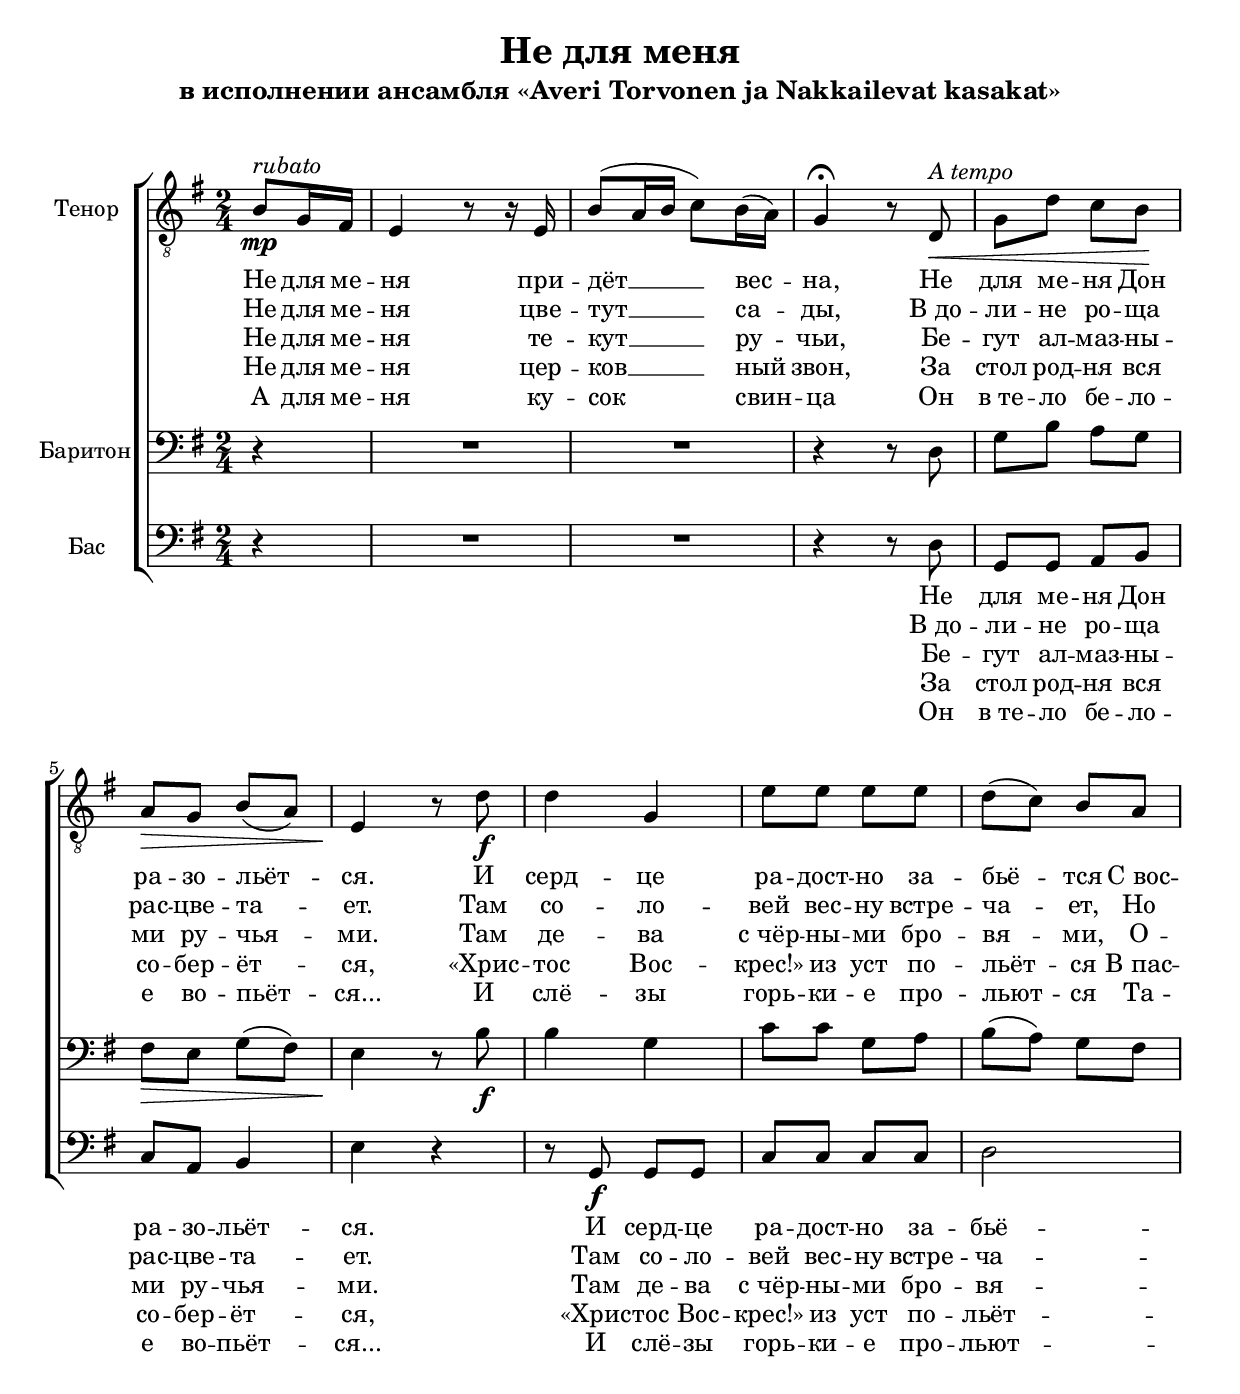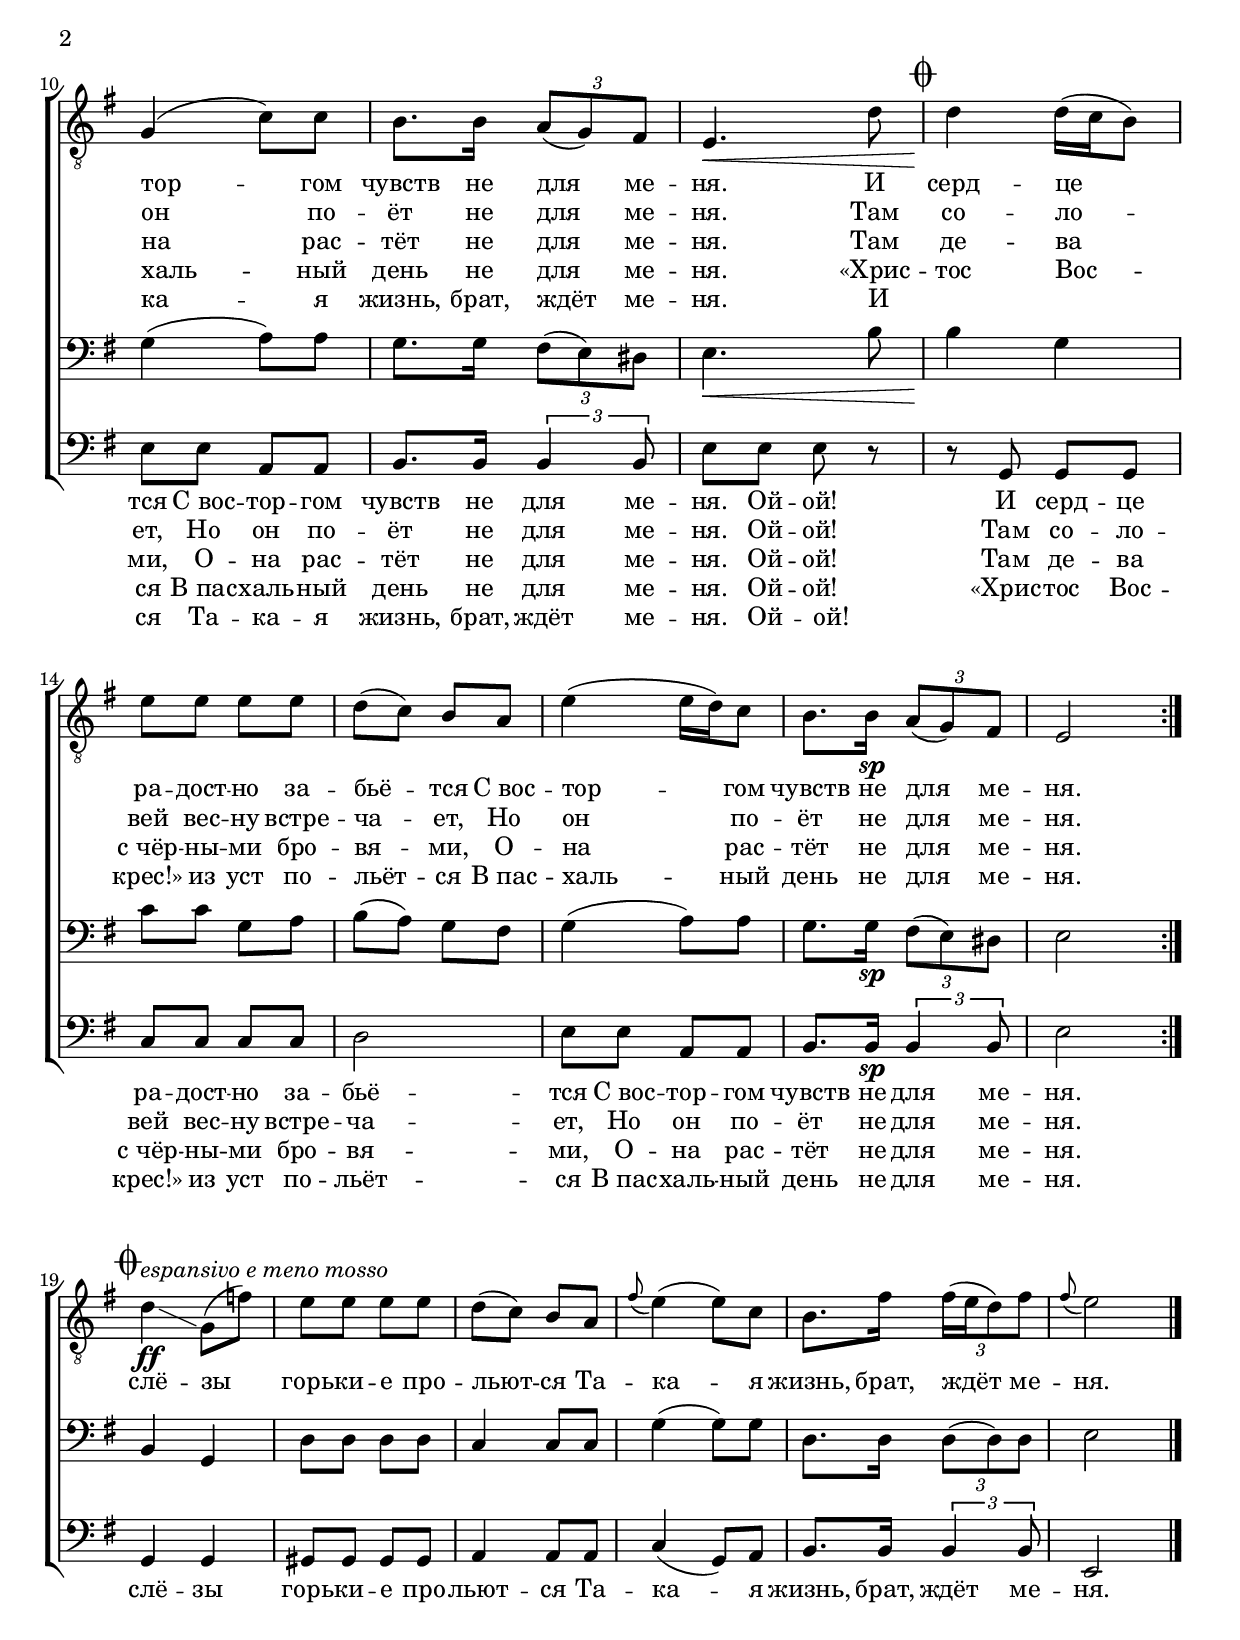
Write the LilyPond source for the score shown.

\version "2.14.2"
\pointAndClickOff

\header {
  title = "Не для меня"
  subtitle = "в исполнении ансамбля «Averi Torvonen ja Nakkailevat kasakat»"
%  composer = "Säveltäjä"
%  poet = "Sanoittaja"
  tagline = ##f
}

globals = { \key e \minor \time 2/4 }

tenor = \relative c' {
  \partial 4
  b8\mp^\markup {\italic rubato }
  g16 fis16 | e4 r8 r16 e16 | b'8 ( a16 b16 c8) b16( a16) g4\fermata r8 % intro
  d\<^\markup {\italic "A tempo" } | g d' c b\! | a\> g b( a) | e4\! r8 % verse
  d'8\f|d4 g,4|e'8 e e e|d( c) b a g4( c8) c8|b8. b16 \times 2/3 {a8( g8) fis8}|e4.\< % chorus 
  d'8  | \mark \markup {\musicglyph #"scripts.coda"} d4\! d16( c16 b8)|e8 e e e|d( c) b a e'4( e16 d16) c8|b8. b16\sp \times 2/3 {a8( g8) fis8}|e2 % chorus
}

%TODO esitysohjeet isolla + ekan säkeistö unisono?
tenorEnding = \relative c' {
  \mark \markup {\musicglyph #"scripts.coda" } 
  d4^\markup{\italic {espansivo e meno mosso}}\!\ff\glissando g,8( f'8) |e8 e e e|d( c) b a |\appoggiatura fis' e4( e8) c8|b8. fis'16 \times 2/3 {fis16( e16 d8) fis8}|\appoggiatura fis e2 \bar "|."
}

barytone = \relative c {
  \partial 4 r4
  R2*2 r4 r8 d | g b a g | fis\> e g( fis) | e4\! r8 % verse
  b'8\f|b4 g4|c8 c g a|b( a) g fis|g4( a8) a8|g8. g16 \times 2/3 {fis8( e8) dis8}|e4.\< % chorus
  b'8|b4\! g4|c8 c g a|b( a) g fis|g4( a8) a8|g8. g16\sp \times 2/3 {fis8( e8) dis8}|e2 % chorus
}

barytoneEnding = \relative c {
  b4\! g4|d'8 d d d|c4 c8 c|g'4( g8) g8|d8. d16 \times 2/3 {d8( d8) d8}|e2 
}

bass = 	\relative c {
  \partial 4 r4
  R2*2 r4 r8 d8|g,8 g a b|c a b4|e4 r4 % verse
  r8 g,8\f g g|c8 c c c|d2|e8 e8 a,8 a8|b8. b16 \times 2/3 {b4 b8}|e8 e8 e8 r8 % chorus
  r8 g,8 g g|c8 c c c|d2|e8 e8 a,8 a8|b8. b16\sp \times 2/3 {b4 b8}|e2 % chorus
}

bassEnding = \relative c {
  g4 g|gis8 gis gis gis|a4 a8 a8|c4( g8) a8 |b8. b16 \times 2/3 {b4 b8}|e,2 
}

%TODO fraasien alkukirjaimet ym.
introOne = \lyricmode { Не для ме -- ня при -- дёт __ вес -- на, }
verseOne = \lyricmode { Не для ме -- ня  Дон ра -- зо -- льёт -- ся. }
chorusOne = \lyricmode {
  И серд -- це ра -- дост -- но за -- бьё -- тся 
  С_вос -- тор -- гом чувств не для ме -- ня.
}

introTwo = \lyricmode { Не для ме -- ня цве -- тут __ са -- ды, }
verseTwo = \lyricmode { В_до -- ли -- не ро -- ща рас -- цве -- та -- ет. }
chorusTwo = \lyricmode { 
  Там со -- ло -- вей вес -- ну встре -- ча -- ет, 
  Но он по -- ёт не для ме -- ня.
}

introThree = \lyricmode { Не для ме -- ня те -- кут __ ру -- чьи, }
verseThree = \lyricmode { Бе -- гут ал -- маз -- ны -- ми ру -- чья -- ми. }
chorusThree = \lyricmode { 
  Там де -- ва с_чёр -- ны -- ми бро -- вя -- ми,
  О -- на рас -- тёт не для ме -- ня.
}

introFour = \lyricmode { Не для ме -- ня цер -- ков __ ный звон, }
verseFour = \lyricmode { За стол род -- ня вся со -- бер -- ёт -- ся, }
chorusFour = \lyricmode { 
  «Хрис -- тос Вос -- крес!» из уст по -- льёт -- ся
  В_пас -- халь -- ный день не для ме -- ня.
}

introFive = \lyricmode { А для ме -- ня ку -- сок свин -- ца }
verseFive = \lyricmode { Он в_те -- ло бе -- ло -- е во -- пьёт -- ся... }
chorusFive = \lyricmode {
  слё -- зы горь -- ки -- е про -- льют -- ся 
  Та -- ка -- я жизнь, брат, ждёт ме -- ня.
}

hoi = \lyricmode { Ой -- ой! }
skipit = \lyricmode { _ _ _ _ _ _ _ _ _ _ _ _ _ _ _ _ }

\score {
  \new ChoirStaff <<
    \new Staff << 
      \set Staff.instrumentName = "Тенор"
      \set Staff.midiInstrument = "choir aahs"
      \new Voice = "Tenor" { \clef "treble_8" \globals \repeat volta 4 \tenor \break \tenorEnding }
      \new Lyrics \lyricsto "Tenor" {	\introOne \verseOne \chorusOne \chorusOne}
      \new Lyrics \lyricsto "Tenor" {	\introTwo \verseTwo \chorusTwo \chorusTwo}
      \new Lyrics \lyricsto "Tenor" {	\introThree \verseThree \chorusThree \chorusThree}
      \new Lyrics \lyricsto "Tenor" {	\introFour \verseFour \chorusFour \chorusFour}
      \new Lyrics \lyricsto "Tenor" {	\introFive \verseFive И \chorusFive И \skipit \chorusFive}
    >>
    \new Staff << 
      \set Staff.instrumentName = "Баритон"
      \set Staff.midiInstrument = "choir aahs"
      \new Voice = "Barytone" { \clef bass \globals \barytone \barytoneEnding}
    >>
    \new Staff << 
      \set Staff.instrumentName = "Бас"
      \set Staff.midiInstrument = "choir aahs"
      \new Voice = "Bass" { \clef bass \globals \bass \bassEnding}
      \new Lyrics \lyricsto "Bass" {  \verseOne \chorusOne \hoi \chorusOne }
      \new Lyrics \lyricsto "Bass" {  \verseTwo \chorusTwo \hoi \chorusTwo }
      \new Lyrics \lyricsto "Bass" {  \verseThree \chorusThree \hoi \chorusThree }
      \new Lyrics \lyricsto "Bass" {  \verseFour \chorusFour \hoi \chorusFour }
      \new Lyrics \lyricsto "Bass" {  \verseFive И \chorusFive \hoi \skipit _ \chorusFive }
    >> 
  >>
  \midi {}
  \layout {}
} 

\paper {
  ragged-bottom = ##t
  markup-system-spacing #'padding = #5  % between title and staff group
  system-system-spacing #'padding = #5 % between staff groups
}

